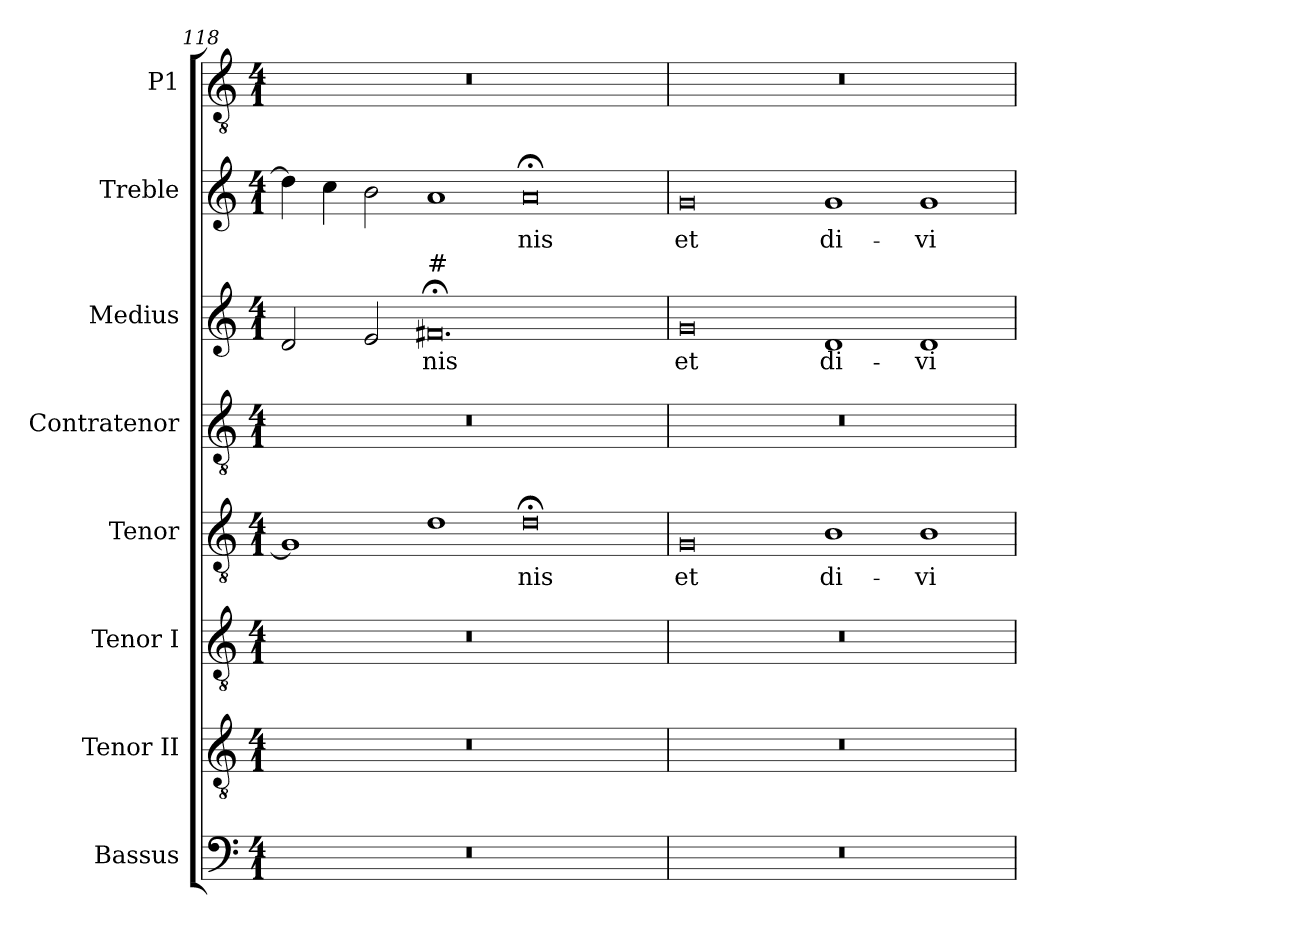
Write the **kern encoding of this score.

**kern	**kern	**kern	**kern	**text	**kern	**kern	**text	**kern	**text	**kern
*part8	*part7	*part6	*part5	*part5	*part4	*part3	*part3	*part2	*part2	*part1
*staff8	*staff7	*staff6	*staff5	*staff5	*staff4	*staff3	*staff3	*staff2	*staff2	*staff1
*I"Bassus	*I"Tenor II	*I"Tenor I	*I"Tenor	*	*I"Contratenor	*I"Medius	*	*I"Treble	*	*I"P1
*I'B.	*I'T II.	*I'T I.	*I'T.	*	*I'Ct.	*I'M.	*	*I'Tr.	*	*
*clefF4	*clefGv2	*clefGv2	*clefGv2	*	*clefGv2	*clefG2	*	*clefG2	*	*clefGv2
*	*ITrd7c12	*ITrd7c12	*ITrd7c12	*	*ITrd7c12	*	*	*	*	*ITrd7c12
*k[]	*k[]	*k[]	*k[]	*	*k[]	*k[]	*	*k[]	*	*k[]
*C:	*C:	*C:	*C:	*	*C:	*C:	*	*C:	*	*C:
*M4/1	*M4/1	*M4/1	*M4/1	*	*M4/1	*M4/1	*	*M4/1	*	*M4/1
=118	=118	=118	=118	=118	=118	=118	=118	=118	=118	=118
!LO:N:vis=1	!LO:N:vis=1	!LO:N:vis=1	!	!	!LO:N:vis=1	!	!	!	!	!LO:N:vis=1
00r	00r	00r	1GGi]	.	00r	2di/	.	4ddi\]	.	00r
.	.	.	.	.	.	.	.	4cci\	.	.
.	.	.	.	.	.	2ei/	.	2bi\	.	.
!	!	!	!	!	!	!LO:TX:a:t=#	!	!	!	!
!	!	!	!	!	!	!	!LO:LY:b:color=#000000	!	!	!
.	.	.	1Di	.	.	0.f#;i	-nis	1ai	.	.
!	!	!	!	!LO:LY:b:color=#000000	!	!	!	!	!	!
!	!	!	!	!	!	!	!	!	!LO:LY:b:color=#000000	!
.	.	.	0D;i	-nis	.	.	.	0a;i	-nis	.
!!LO:LB:g=z
=119	=119	=119	=119	=119	=119	=119	=119	=119	=119	=119
!LO:N:vis=1	!LO:N:vis=1	!LO:N:vis=1	!	!	!	!	!	!	!	!
!	!	!	!	!LO:LY:b:color=#000000	!LO:N:vis=1	!	!	!	!	!
!	!	!	!	!	!	!	!LO:LY:b:color=#000000	!	!	!
!	!	!	!	!	!	!	!	!	!LO:LY:b:color=#000000	!LO:N:vis=1
00r	00r	00r	0GGi	et	00r	0gi	et	0gi	et	00r
!	!	!	!	!LO:LY:b:color=#000000	!	!	!	!	!	!
!	!	!	!	!	!	!	!LO:LY:b:color=#000000	!	!	!
!	!	!	!	!	!	!	!	!	!LO:LY:b:color=#000000	!
.	.	.	1BBi	di-	.	1di	di-	1gi	di-	.
!	!	!	!	!LO:LY:b:color=#000000	!	!	!	!	!	!
!	!	!	!	!	!	!	!LO:LY:b:color=#000000	!	!	!
!	!	!	!	!	!	!	!	!	!LO:LY:b:color=#000000	!
.	.	.	1BBi	-vi-	.	1di	-vi-	1gi	-vi-	.
=`	=`	=`	=`	=`	=`	=`	=`	=`	=`	=`
*-	*-	*-	*-	*-	*-	*-	*-	*-	*-	*-
